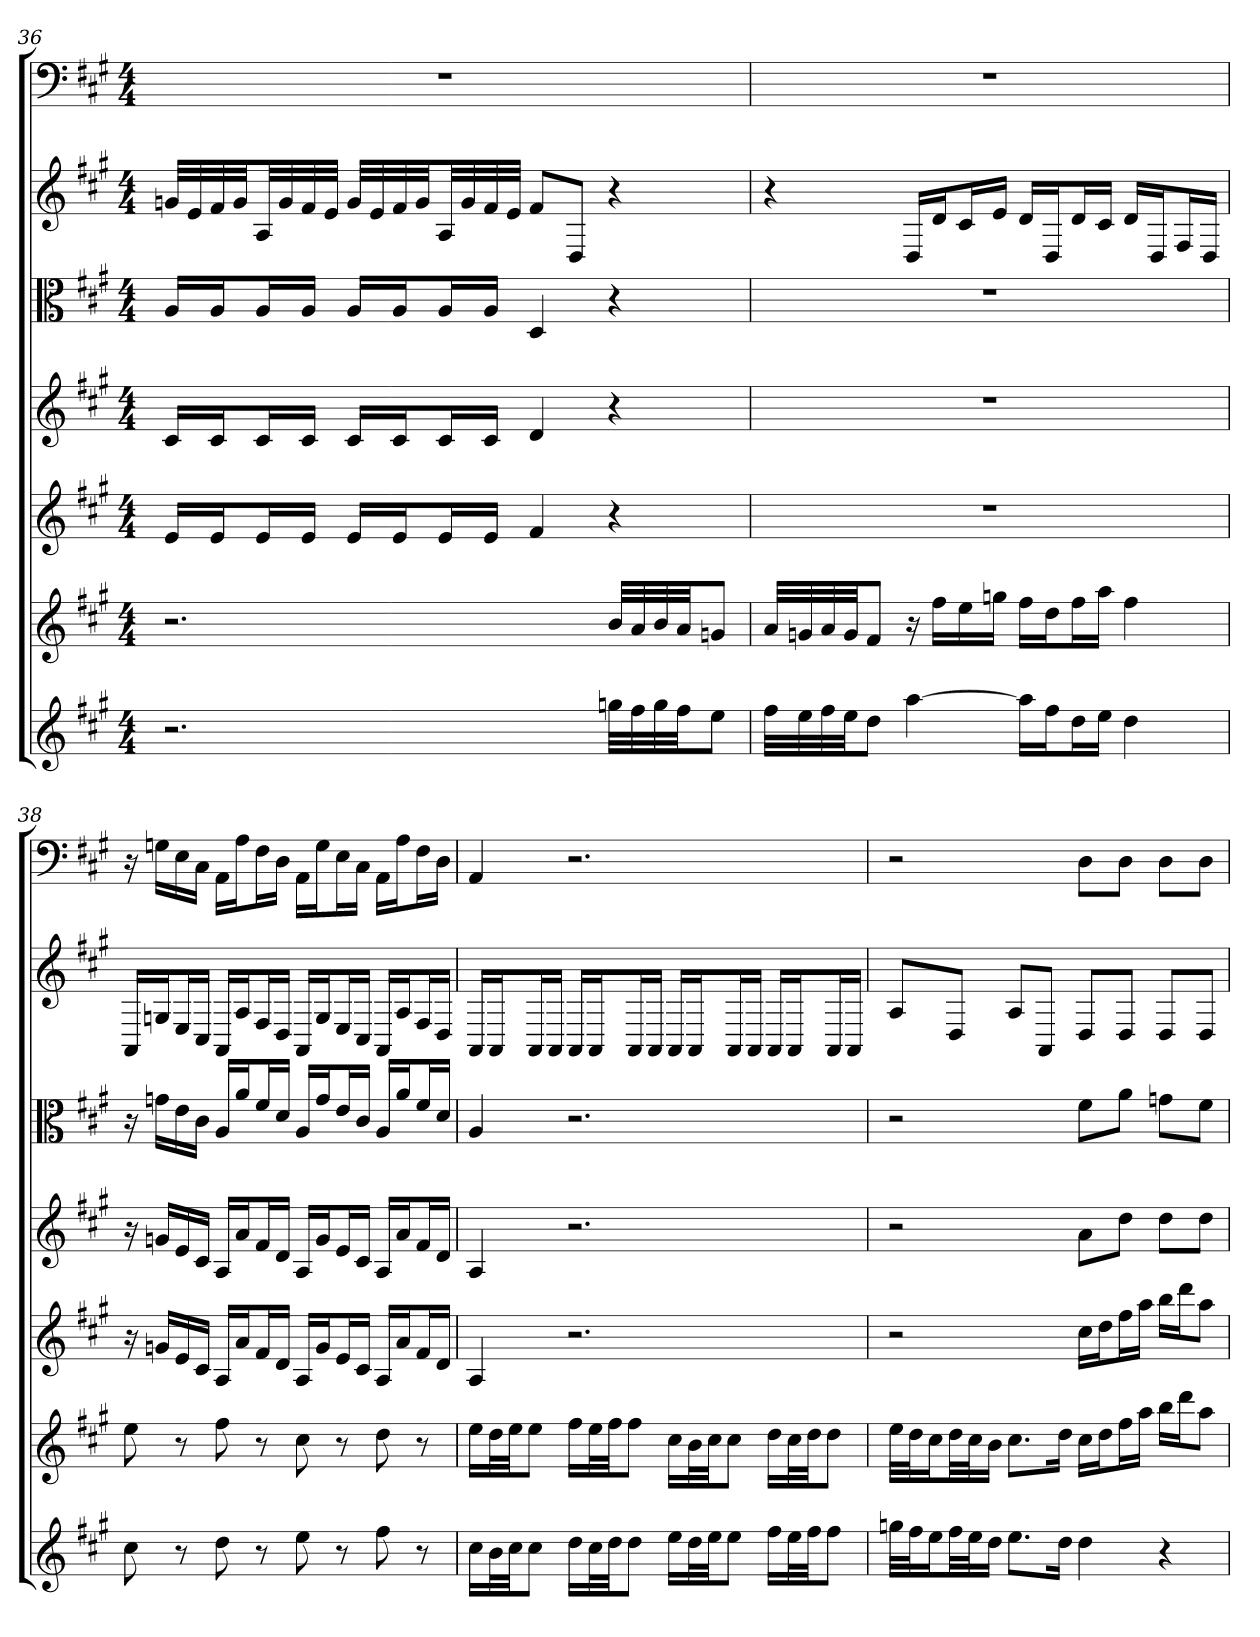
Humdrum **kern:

**kern	**kern	**kern	**kern	**kern	**kern	**kern
*part7	*part6	*part5	*part4	*part3	*part2	*part1
*staff7	*staff6	*staff5	*staff4	*staff3	*staff2	*staff1
*	*	*	*	*clefC3	*	*
*k[f#c#g#]	*k[f#c#g#]	*k[f#c#g#]	*k[f#c#g#]	*k[f#c#g#]	*k[f#c#g#]	*k[f#c#g#]
*A:	*A:	*A:	*A:	*A:	*A:	*A:
*M4/4	*M4/4	*M4/4	*M4/4	*M4/4	*M4/4	*M4/4
=36	=36	=36	=36	=36	=36	=36
2.r	2.r	16eLL	16c#LL	16A/LL	32gnLLL	1r
.	.	.	.	.	32e	.
.	.	16eJ	16c#J	16A/J	32f#	.
.	.	.	.	.	32gJJ	.
.	.	16eL	16c#L	16A/L	32ALL	.
.	.	.	.	.	32g	.
.	.	16eJJ	16c#JJ	16A/JJ	32f#	.
.	.	.	.	.	32eJJJ	.
.	.	16eLL	16c#LL	16A/LL	32gLLL	.
.	.	.	.	.	32e	.
.	.	16eJ	16c#J	16A/J	32f#	.
.	.	.	.	.	32gJJ	.
.	.	16eL	16c#L	16A/L	32ALL	.
.	.	.	.	.	32g	.
.	.	16eJJ	16c#JJ	16A/JJ	32f#	.
.	.	.	.	.	32eJJJ	.
.	.	4f#	4d	4D	8f#L	.
.	.	.	.	.	8DJ	.
32ggnLLL	32bLLL	4r	4r	4r	4r	.
32ff#	32a	.	.	.	.	.
32gg	32b	.	.	.	.	.
32ff#JJ	32aJJ	.	.	.	.	.
8eeJ	8gnJ	.	.	.	.	.
=37	=37	=37	=37	=37	=37	=37
32ff#LLL	32aLLL	1r	1r	1r	4r	1r
32ee	32gn	.	.	.	.	.
32ff#	32a	.	.	.	.	.
32eeJJ	32gJJ	.	.	.	.	.
8ddJ	8f#J	.	.	.	.	.
[4aa	16r	.	.	.	16DLL	.
.	16ff#LL	.	.	.	16dJ	.
.	16ee	.	.	.	16c#L	.
.	16ggnJJ	.	.	.	16eJJ	.
16aaLL]	16ff#LL	.	.	.	16dLL	.
16ff#J	16ddJ	.	.	.	16DJ	.
16ddL	16ff#L	.	.	.	16dL	.
16eeJJ	16aaJJ	.	.	.	16c#JJ	.
4dd	4ff#	.	.	.	16dLL	.
.	.	.	.	.	16DJ	.
.	.	.	.	.	16F#L	.
.	.	.	.	.	16DJJ	.
=38	=38	=38	=38	=38	=38	=38
8cc#	8ee	16r	16r	16r	16AALL	16r
.	.	16gnLL	16gnLL	16gn\LL	16GnJ	16GnLL
8r	8r	16e	16e	16e\	16EL	16E
.	.	16c#JJ	16c#JJ	16c#\JJ	16C#JJ	16C#JJ
8dd	8ff#	16ALL	16ALL	16A/LL	16AALL	16AALL
.	.	16aJ	16aJ	16a/J	16AJ	16AJ
8r	8r	16f#L	16f#L	16f#/L	16F#L	16F#L
.	.	16dJJ	16dJJ	16d/JJ	16DJJ	16DJJ
8ee	8cc#	16ALL	16ALL	16A/LL	16AALL	16AALL
.	.	16gJ	16gJ	16g/J	16GJ	16GJ
8r	8r	16eL	16eL	16e/L	16EL	16EL
.	.	16c#JJ	16c#JJ	16c#/JJ	16C#JJ	16C#JJ
8ff#	8dd	16ALL	16ALL	16A/LL	16AALL	16AALL
.	.	16aJ	16aJ	16a/J	16AJ	16AJ
8r	8r	16f#L	16f#L	16f#/L	16F#L	16F#L
.	.	16dJJ	16dJJ	16d/JJ	16DJJ	16DJJ
=39	=39	=39	=39	=39	=39	=39
16cc#LL	16eeLL	4A	4A	4A	16AALL	4AA
32bL	32ddL	.	.	.	16AAJ	.
32cc#JJ	32eeJJ	.	.	.	.	.
8cc#J	8eeJ	.	.	.	16AAL	.
.	.	.	.	.	16AAJJ	.
16ddLL	16ff#LL	2.r	2.r	2.r	16AALL	2.r
32cc#L	32eeL	.	.	.	16AAJ	.
32ddJJ	32ff#JJ	.	.	.	.	.
8ddJ	8ff#J	.	.	.	16AAL	.
.	.	.	.	.	16AAJJ	.
16eeLL	16cc#LL	.	.	.	16AALL	.
32ddL	32bL	.	.	.	16AAJ	.
32eeJJ	32cc#JJ	.	.	.	.	.
8eeJ	8cc#J	.	.	.	16AAL	.
.	.	.	.	.	16AAJJ	.
16ff#LL	16ddLL	.	.	.	16AALL	.
32eeL	32cc#L	.	.	.	16AAJ	.
32ff#JJ	32ddJJ	.	.	.	.	.
8ff#J	8ddJ	.	.	.	16AAL	.
.	.	.	.	.	16AAJJ	.
=40	=40	=40	=40	=40	=40	=40
32ggnLLL	32eeLLL	2r	2r	2r	8AL	2r
32ff#J	32ddJ	.	.	.	.	.
16eeJ	16cc#J	.	.	.	.	.
32ff#LL	32ddLL	.	.	.	8DJ	.
32eeJ	32cc#J	.	.	.	.	.
16ddJJ	16bJJ	.	.	.	.	.
8.eeL	8.cc#L	.	.	.	8AL	.
.	.	.	.	.	8AAJ	.
16ddJk	16ddJk	.	.	.	.	.
4dd	16cc#LL	16cc#LL	8aL	8f#\L	8DL	8DL
.	16ddJ	16ddJ	.	.	.	.
.	16ff#L	16ff#L	8ddJ	8a\J	8DJ	8DJ
.	16aaJJ	16aaJJ	.	.	.	.
4r	16bbLL	16bbLL	8ddL	8gn\L	8DL	8DL
.	16dddJ	16dddJ	.	.	.	.
.	8aaJ	8aaJ	8ddJ	8f#\J	8DJ	8DJ
=	=	=	=	=	=	=
*-	*-	*-	*-	*-	*-	*-
